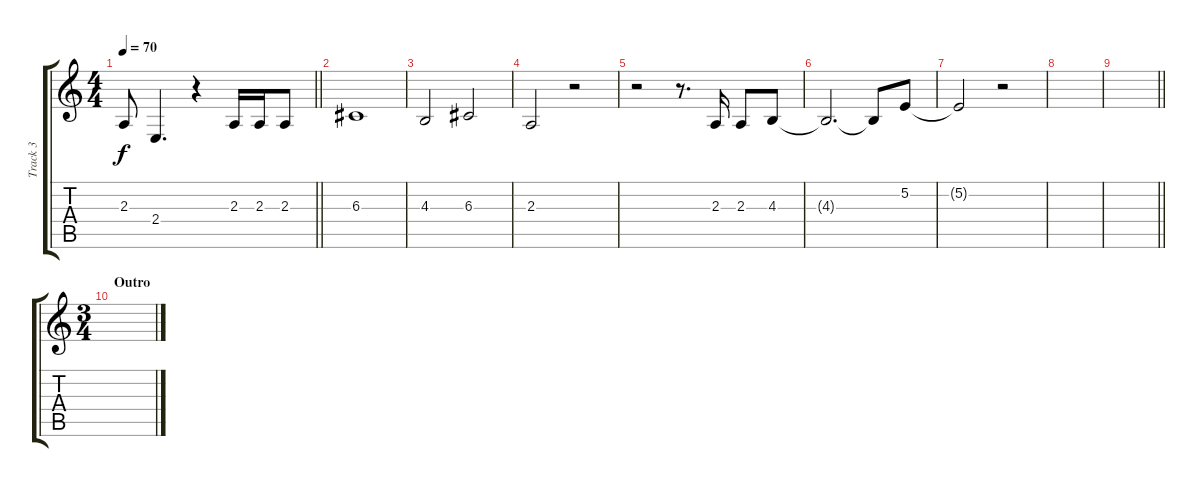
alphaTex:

\track ("Track 3" "Track 3") {instrument clarinet}
\staff {score tabs}
\tuning (E4 B3 G3 D3 A2 E2) {hide}
\ts (4 4)
\tempo 70
\clef g2
\barLineRight lightlight
\ks c
2.3{t}.8{dy f} 2.4.4{d} r.4 2.3.16 2.3.16 2.3.8 |
6.3.1 |
4.3.2 6.3.2 |
2.3.2 r.2 |
r.2 r.8{d} 2.3.16 2.3.8 4.3.8 |
4.3{t}.2{d} 4.3{t}.8 5.2.8 |
5.2{t}.2 r.2 |
|
\barLineRight lightlight
|
\ts (3 4)
\section ("" "Outro")
